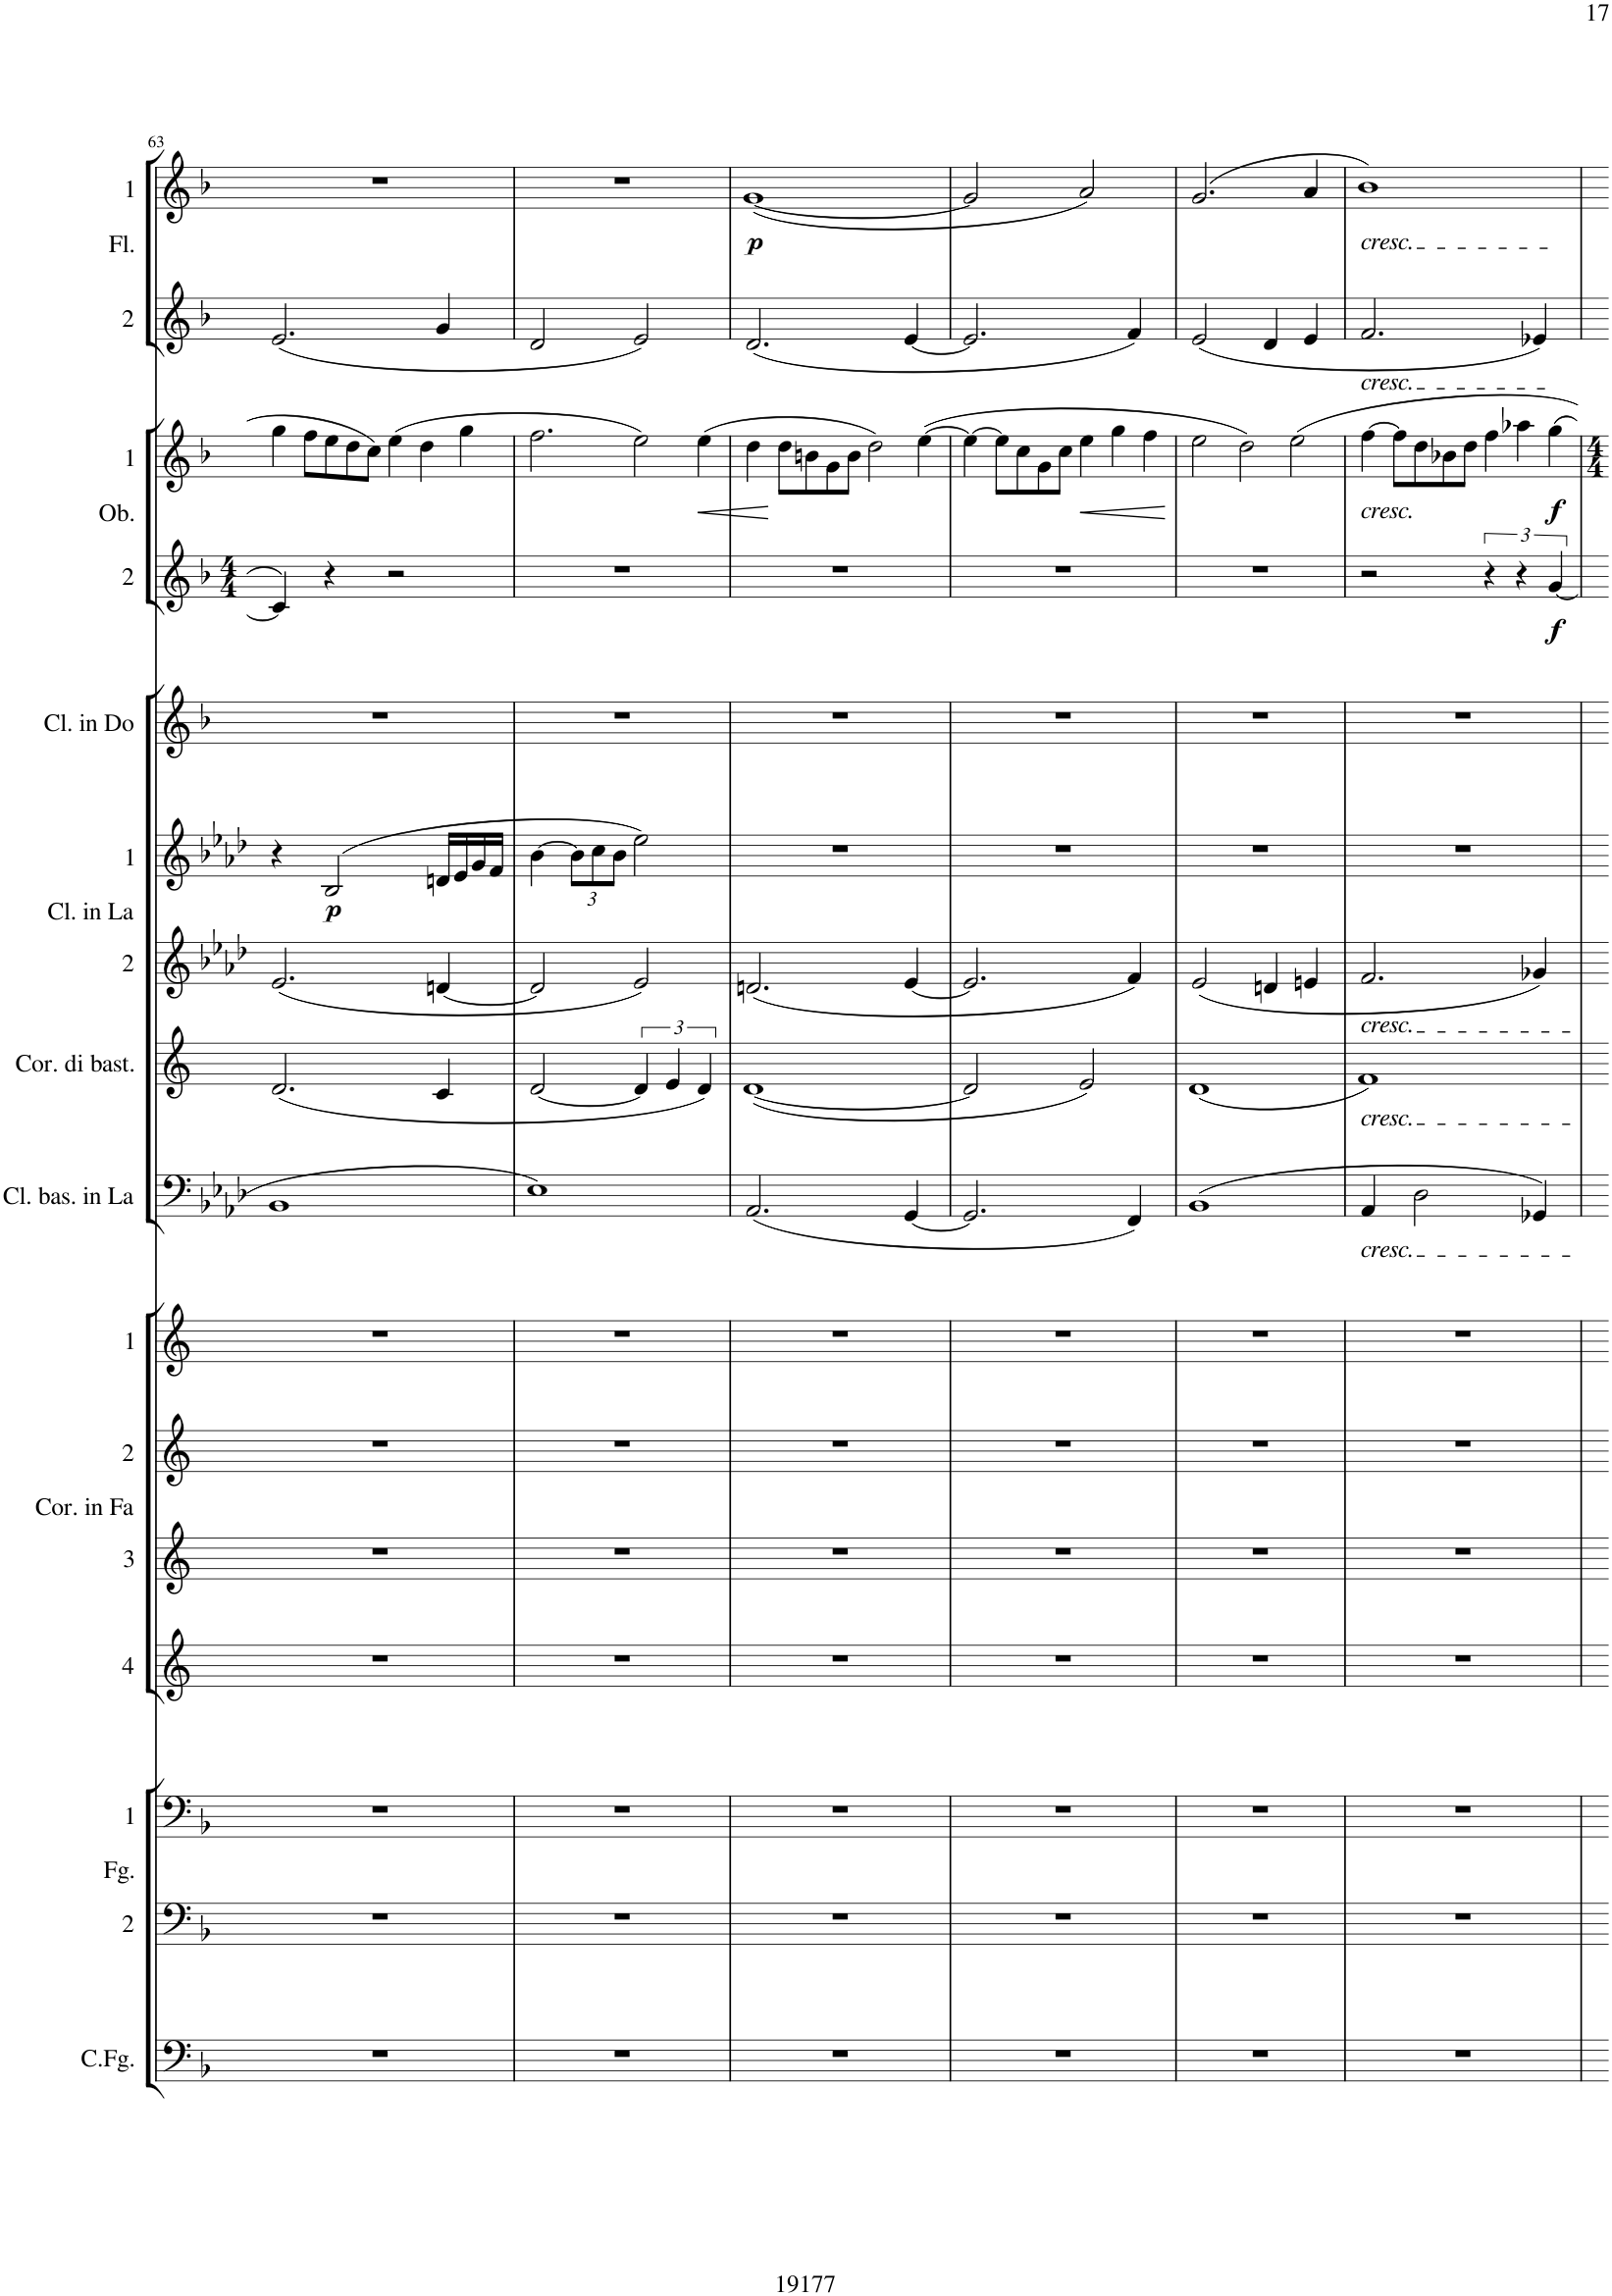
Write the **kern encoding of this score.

**kern	**kern	**kern	**kern	**kern	**kern	**kern	**kern	**kern	**kern	**kern	**dynam	**kern	**kern	**dynam	**kern	**dynam	**kern	**kern	**dynam
*part16	*part15	*part14	*part13	*part12	*part11	*part10	*part9	*part8	*part7	*part6	*part6	*part5	*part4	*part4	*part3	*part3	*part2	*part1	*part1
*staff16	*staff15	*staff14	*staff13	*staff12	*staff11	*staff10	*staff9	*staff8	*staff7	*staff6	*staff6	*staff5	*staff4	*staff4	*staff3	*staff3	*staff2	*staff1	*staff1
*I"Contrafagotto	*I"2	*I"1  Fagotti	*I"4	*I"3	*I"2  Corni in Fa	*I"1	*I"Clarinetto basso in La	*I"Corno di bassetto	*I"2	*I"1  Clarinetti in La	*	*I"Clarinetto in Do	*I"2	*	*I"1  Oboi	*	*I"2	*I"1  Flauti	*
*I'C.Fg.	*	*I'1  Fg.	*	*	*I'2  Cor. in Fa	*	*I'Cl. bas. in La	*I'Cor. di bast.	*	*I'1  Cl. in La	*	*I'Cl. in Do	*	*	*I'1  Ob.	*	*	*I'1  Fl.	*
!!LO:PB:g=z
*clefF4	*clefF4	*clefF4	*clefG2	*clefG2	*clefG2	*clefG2	*clefF4	*clefG2	*clefG2	*clefG2	*	*clefG2	*clefG2	*	*clefG2	*	*clefG2	*clefG2	*
*Trd7c12	*	*	*Trd4c7	*Trd4c7	*Trd4c7	*Trd4c7	*Trd2c3	*Trd4c7	*Trd2c3	*Trd2c3	*	*Trd1c2	*	*	*	*	*	*	*
*k[b-]	*k[b-]	*k[b-]	*k[]	*k[]	*k[]	*k[]	*k[b-e-a-d-]	*k[]	*k[b-e-a-d-]	*k[b-e-a-d-]	*	*k[b-]	*k[b-]	*	*k[b-]	*	*k[b-]	*k[b-]	*
*M4/4	*M4/4	*M4/4	*M4/4	*M4/4	*M4/4	*M4/4	*M4/4	*M4/4	*M4/4	*M4/4	*	*M4/4	*M4/4	*	*M6/4	*	*M4/4	*M4/4	*
*met(c)	*met(c)	*met(c)	*met(c)	*met(c)	*met(c)	*met(c)	*met(c)	*met(c)	*met(c)	*met(c)	*	*met(c)	*	*	*	*	*met(c)	*met(c)	*
=63	=63	=63	=63	=63	=63	=63	=63	=63	=63	=63	=63	=63	=63	=63	=63	=63	=63	=63	=63
1r	1r	1r	1r	1r	1r	1r	1BB-	(2.d/	(2.e-/	4r	.	1r	4c/]	.	4gg\	.	(2.e/	1r	.
!	!	!	!	!	!	!	!	!	!	!	!LO:DY:b	!	!	!	!	!	!	!	!
.	.	.	.	.	.	.	.	.	.	(2B-/	p	.	4r	.	8ff\L	.	.	.	.
.	.	.	.	.	.	.	.	.	.	.	.	.	.	.	8ee\	.	.	.	.
.	.	.	.	.	.	.	.	.	.	.	.	.	2r	.	8dd\	.	.	.	.
.	.	.	.	.	.	.	.	.	.	.	.	.	.	.	8cc\J	.	.	.	.
.	.	.	.	.	.	.	.	4c/	[4dn/	16dn/LL	.	.	.	.	(4ee\	.	4g/	.	.
.	.	.	.	.	.	.	.	.	.	16e-/	.	.	.	.	.	.	.	.	.
.	.	.	.	.	.	.	.	.	.	16g/	.	.	.	.	.	.	.	.	.
.	.	.	.	.	.	.	.	.	.	16f/JJ	.	.	.	.	.	.	.	.	.
2ryy	2ryy	2ryy	2ryy	2ryy	2ryy	2ryy	2ryy	2ryy	2ryy	2ryy	.	2ryy	2ryy	.	4dd\	.	2ryy	2ryy	.
.	.	.	.	.	.	.	.	.	.	.	.	.	.	.	4gg\	.	.	.	.
=64	=64	=64	=64	=64	=64	=64	=64	=64	=64	=64	=64	=64	=64	=64	=64	=64	=64	=64	=64
1r	1r	1r	1r	1r	1r	1r	1E-	[2d/	2d/]	[4b-\	.	1r	1r	.	2.ff\	.	2d/	1r	.
*	*	*	*	*	*	*	*	*	*	*Xbrackettup	*	*	*	*	*	*	*	*	*
.	.	.	.	.	.	.	.	.	.	12b-\L]	.	.	.	.	.	.	.	.	.
.	.	.	.	.	.	.	.	.	.	12cc\	.	.	.	.	.	.	.	.	.
.	.	.	.	.	.	.	.	.	.	12b-\J	.	.	.	.	.	.	.	.	.
.	.	.	.	.	.	.	.	6d/]	2e-/)	2ee-\)	.	.	.	.	.	.	2e/)	.	.
.	.	.	.	.	.	.	.	6e/	.	.	.	.	.	.	.	.	.	.	.
.	.	.	.	.	.	.	.	.	.	.	.	.	.	.	2ee\)	.	.	.	.
.	.	.	.	.	.	.	.	6d/)	.	.	.	.	.	.	.	.	.	.	.
2ryy	2ryy	2ryy	2ryy	2ryy	2ryy	2ryy	2ryy	2ryy	2ryy	2ryy	.	2ryy	2ryy	.	.	.	2ryy	2ryy	.
!	!	!	!	!	!	!	!	!	!	!	!	!	!	!	!	!LO:HP:b	!	!	!
.	.	.	.	.	.	.	.	.	.	.	.	.	.	.	(4ee\	<	.	.	.
=65	=65	=65	=65	=65	=65	=65	=65	=65	=65	=65	=65	=65	=65	=65	=65	=65	=65	=65	=65
!	!	!	!	!	!	!	!	!	!	!	!	!	!	!	!	!	!	!	!LO:DY:b
1r	1r	1r	1r	1r	1r	1r	(2.AA-/	([1d	(2.dn/	1r	.	1r	1r	.	4dd\	.	(2.d/	([1g	p
.	.	.	.	.	.	.	.	.	.	.	.	.	.	.	8dd\L	[	.	.	.
.	.	.	.	.	.	.	.	.	.	.	.	.	.	.	8bn\	.	.	.	.
.	.	.	.	.	.	.	.	.	.	.	.	.	.	.	8g\	.	.	.	.
.	.	.	.	.	.	.	.	.	.	.	.	.	.	.	8b\J	.	.	.	.
.	.	.	.	.	.	.	[4GG/	.	[4e-/	.	.	.	.	.	2dd\)	.	[4e/	.	.
2ryy	2ryy	2ryy	2ryy	2ryy	2ryy	2ryy	2ryy	2ryy	2ryy	2ryy	.	2ryy	2ryy	.	.	.	2ryy	2ryy	.
.	.	.	.	.	.	.	.	.	.	.	.	.	.	.	([4ee\	.	.	.	.
=66	=66	=66	=66	=66	=66	=66	=66	=66	=66	=66	=66	=66	=66	=66	=66	=66	=66	=66	=66
1r	1r	1r	1r	1r	1r	1r	2.GG/]	2d/]	2.e-/]	1r	.	1r	1r	.	4ee\_	.	2.e/]	2g/]	.
.	.	.	.	.	.	.	.	.	.	.	.	.	.	.	8ee\L]	.	.	.	.
.	.	.	.	.	.	.	.	.	.	.	.	.	.	.	8cc\	.	.	.	.
.	.	.	.	.	.	.	.	2e/)	.	.	.	.	.	.	8g\	.	.	2a/)	.
.	.	.	.	.	.	.	.	.	.	.	.	.	.	.	8cc\J	.	.	.	.
!	!	!	!	!	!	!	!	!	!	!	!	!	!	!	!	!LO:HP:b	!	!	!
.	.	.	.	.	.	.	4FF/)	.	4f/)	.	.	.	.	.	4ee\	<	4f/)	.	.
2ryy	2ryy	2ryy	2ryy	2ryy	2ryy	2ryy	2ryy	2ryy	2ryy	2ryy	.	2ryy	2ryy	.	4gg\	.	2ryy	2ryy	.
.	.	.	.	.	.	.	.	.	.	.	.	.	.	.	4ff\	.	.	.	.
.	.	.	.	.	.	.	.	.	.	.	.	.	.	.	.	[	.	.	.
=67	=67	=67	=67	=67	=67	=67	=67	=67	=67	=67	=67	=67	=67	=67	=67	=67	=67	=67	=67
1r	1r	1r	1r	1r	1r	1r	(1BB-	(1d	(2e-/	1r	.	1r	1r	.	2ee\	.	(2e/	(2.g/	.
.	.	.	.	.	.	.	.	.	4dn/	.	.	.	.	.	2dd\)	.	4d/	.	.
.	.	.	.	.	.	.	.	.	4en/	.	.	.	.	.	.	.	4e/	4a/	.
2ryy	2ryy	2ryy	2ryy	2ryy	2ryy	2ryy	2ryy	2ryy	2ryy	2ryy	.	2ryy	2ryy	.	2ee\	.	2ryy	2ryy	.
=68	=68	=68	=68	=68	=68	=68	=68	=68	=68	=68	=68	=68	=68	=68	=68	=68	=68	=68	=68
!	!	!	!	!	!	!	!	!	!	!	!	!	!	!	!	!	!	!LO:TX:b:i:t=cresc.	!
!	!	!	!	!	!	!	!	!	!	!	!	!	!	!	!	!	!LO:TX:b:i:t=cresc.	!	!
!	!	!	!	!	!	!	!	!	!	!	!	!	!	!	!LO:TX:b:i:t=cresc.	!	!	!	!
!	!	!	!	!	!	!	!	!	!LO:TX:b:i:t=cresc.	!	!	!	!	!	!	!	!	!	!
!	!	!	!	!	!	!	!	!LO:TX:b:i:t=cresc.	!	!	!	!	!	!	!	!	!	!	!
!	!	!	!	!	!	!	!LO:TX:b:i:t=cresc.	!	!	!	!	!	!	!	!	!	!	!	!
1r	1r	1r	1r	1r	1r	1r	4AA-/	1f)	2.f/	1r	.	1r	2r	.	[4ff\	.	2.f/	1b-)	.
.	.	.	.	.	.	.	2D-\	.	.	.	.	.	.	.	8ff\L]	.	.	.	.
.	.	.	.	.	.	.	.	.	.	.	.	.	.	.	8dd\	.	.	.	.
.	.	.	.	.	.	.	.	.	.	.	.	.	6r	.	8b-X\	.	.	.	.
.	.	.	.	.	.	.	.	.	.	.	.	.	.	.	8dd\J	.	.	.	.
.	.	.	.	.	.	.	.	.	.	.	.	.	6r	.	.	.	.	.	.
.	.	.	.	.	.	.	4GG-X/)	.	4g-X/)	.	.	.	.	.	4ff\	.	4e-X/)	.	.
!	!	!	!	!	!	!	!	!	!	!	!	!	!	!LO:DY:b	!	!	!	!	!
.	.	.	.	.	.	.	.	.	.	.	.	.	[6g/	f	.	.	.	.	.
2ryy	2ryy	2ryy	2ryy	2ryy	2ryy	2ryy	2ryy	2ryy	2ryy	2ryy	.	2ryy	2ryy	.	4aa-X\	.	2ryy	2ryy	.
!	!	!	!	!	!	!	!	!	!	!	!	!	!	!	!	!LO:DY:b	!	!	!
.	.	.	.	.	.	.	.	.	.	.	.	.	.	.	4gg\	f	.	.	.
=	=	=	=	=	=	=	=	=	=	=	=	=	=	=	=	=	=	=	=
*-	*-	*-	*-	*-	*-	*-	*-	*-	*-	*-	*-	*-	*-	*-	*-	*-	*-	*-	*-
